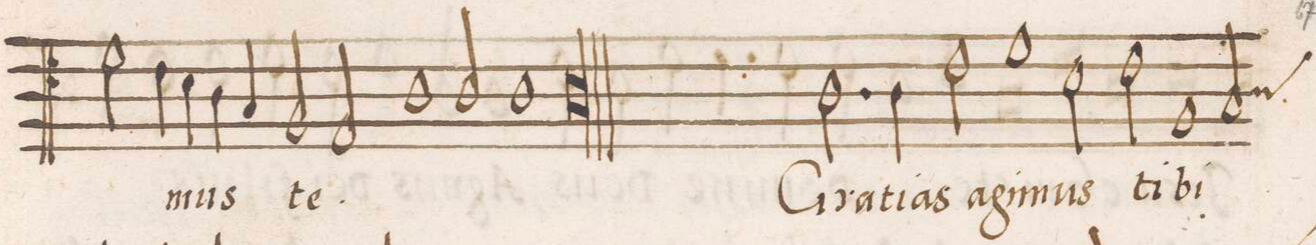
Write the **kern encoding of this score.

**kern	**text
*I"ALTVS	*
*clefC4	*
*k[]	*
*met(c|)	*
*M2/1	*
2d\	-ca-
4c\	.
4B\	-mus
4A\	.
4G/	.
2F/	te.
=15-	=15-
2E/	.
1A	.
2A/	.
=16-	=16-
1A	.
1Al	.
=17||-	=17||-
2.A\	Gra-
4A\	-ti-
2c\	-as
1d	a -
=18-	=18-
2B\	-gi-
2c\	-mus
1F	ti-
=19-	=19-
*custos:A	*
2G/	-bi
*-	*-
